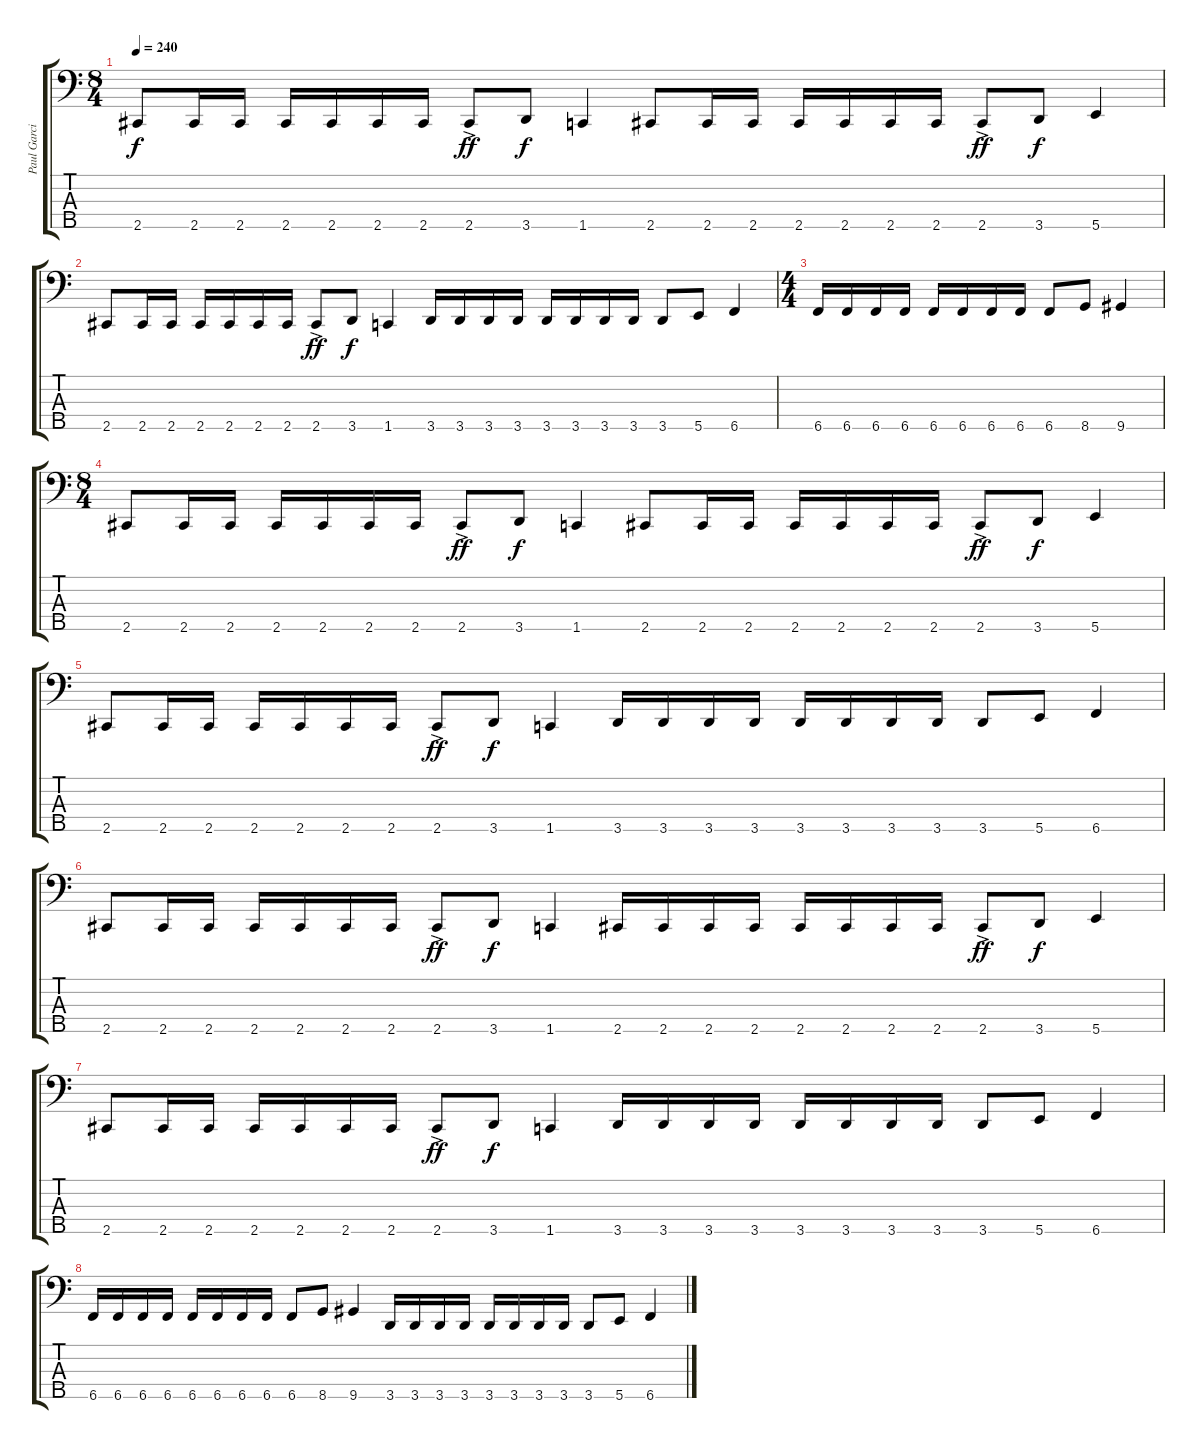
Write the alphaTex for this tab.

\track ("Paul Garcia" "Paul Garci") {instrument electricbassfinger}
\staff {score tabs}
\tuning (G2 D2 A1 E1 B0) {hide}
\ts (8 4)
\tempo 240
\clef f4
\ks c
2.5.8{dy f} 2.5.16 2.5.16 2.5.16 2.5.16 2.5.16 2.5.16 2.5{ac}.8{dy ff} 3.5.8{dy f} 1.5.4 2.5.8 2.5.16 2.5.16 2.5.16 2.5.16 2.5.16 2.5.16 2.5{ac}.8{dy ff} 3.5.8{dy f} 5.5.4 |
2.5.8 2.5.16 2.5.16 2.5.16 2.5.16 2.5.16 2.5.16 2.5{ac}.8{dy ff} 3.5.8{dy f} 1.5.4 3.5.16 3.5.16 3.5.16 3.5.16 3.5.16 3.5.16 3.5.16 3.5.16 3.5.8 5.5.8 6.5.4 |
\ts (4 4)
6.5.16 6.5.16 6.5.16 6.5.16 6.5.16 6.5.16 6.5.16 6.5.16 6.5.8 8.5.8 9.5.4 |
\ts (8 4)
2.5.8 2.5.16 2.5.16 2.5.16 2.5.16 2.5.16 2.5.16 2.5{ac}.8{dy ff} 3.5.8{dy f} 1.5.4 2.5.8 2.5.16 2.5.16 2.5.16 2.5.16 2.5.16 2.5.16 2.5{ac}.8{dy ff} 3.5.8{dy f} 5.5.4 |
2.5.8 2.5.16 2.5.16 2.5.16 2.5.16 2.5.16 2.5.16 2.5{ac}.8{dy ff} 3.5.8{dy f} 1.5.4 3.5.16 3.5.16 3.5.16 3.5.16 3.5.16 3.5.16 3.5.16 3.5.16 3.5.8 5.5.8 6.5.4 |
2.5.8 2.5.16 2.5.16 2.5.16 2.5.16 2.5.16 2.5.16 2.5{ac}.8{dy ff} 3.5.8{dy f} 1.5.4 2.5.16 2.5.16 2.5.16 2.5.16 2.5.16 2.5.16 2.5.16 2.5.16 2.5{ac}.8{dy ff} 3.5.8{dy f} 5.5.4 |
2.5.8 2.5.16 2.5.16 2.5.16 2.5.16 2.5.16 2.5.16 2.5{ac}.8{dy ff} 3.5.8{dy f} 1.5.4 3.5.16 3.5.16 3.5.16 3.5.16 3.5.16 3.5.16 3.5.16 3.5.16 3.5.8 5.5.8 6.5.4 |
6.5.16 6.5.16 6.5.16 6.5.16 6.5.16 6.5.16 6.5.16 6.5.16 6.5.8 8.5.8 9.5.4 3.5.16 3.5.16 3.5.16 3.5.16 3.5.16 3.5.16 3.5.16 3.5.16 3.5.8 5.5.8 6.5.4
